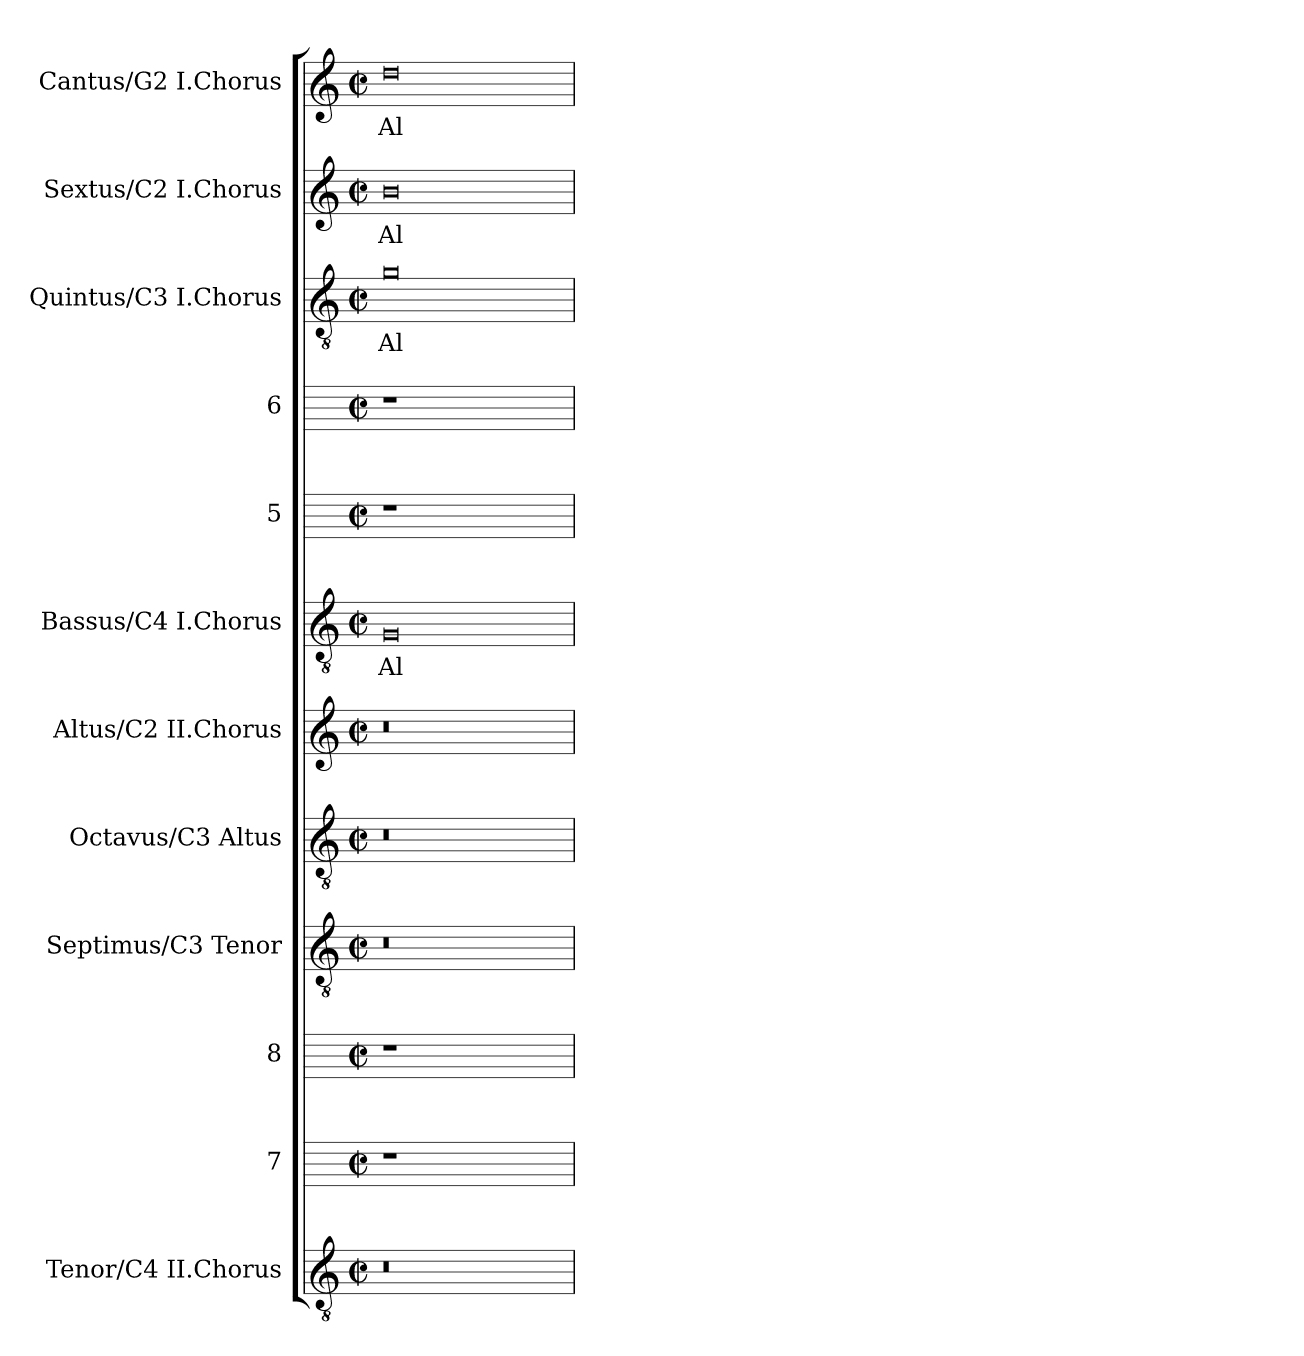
**kern	**kern	**kern	**kern	**kern	**kern	**kern	**text	**kern	**kern	**kern	**text	**kern	**text	**kern	**text
*part12	*part11	*part10	*part9	*part8	*part7	*part6	*part6	*part5	*part4	*part3	*part3	*part2	*part2	*part1	*part1
*staff12	*staff11	*staff10	*staff9	*staff8	*staff7	*staff6	*staff6	*staff5	*staff4	*staff3	*staff3	*staff2	*staff2	*staff1	*staff1
*I"Tenor/C4  II.Chorus	*I"7	*I"8	*I"Septimus/C3  Tenor	*I"Octavus/C3  Altus	*I"Altus/C2  II.Chorus	*I"Bassus/C4  I.Chorus	*	*I"5	*I"6	*I"Quintus/C3  I.Chorus	*	*I"Sextus/C2  I.Chorus	*	*I"Cantus/G2  I.Chorus	*
*I'T	*	*	*	*	*I'A	*I'B	*	*	*	*	*	*	*	*I'C	*
!!LO:PB:g=z
*stria5	*stria5	*stria5	*stria5	*stria5	*stria5	*stria5	*	*stria5	*stria5	*stria5	*	*stria5	*	*stria5	*
*clefGv2	*	*	*clefGv2	*clefGv2	*clefG2	*clefGv2	*	*	*	*clefGv2	*	*clefG2	*	*clefG2	*
*k[]	*k[]	*k[]	*k[]	*k[]	*k[]	*k[]	*	*k[]	*k[]	*k[]	*	*k[]	*	*k[]	*
*C:	*C:	*C:	*C:	*C:	*C:	*C:	*	*C:	*C:	*C:	*	*C:	*	*C:	*
*M2/2	*M2/2	*M2/2	*M2/2	*M2/2	*M2/2	*M2/2	*	*M2/2	*M2/2	*M2/2	*	*M2/2	*	*M2/2	*
*met(c|)	*met(c|)	*met(c|)	*met(c|)	*met(c|)	*met(c|)	*met(c|)	*	*met(c|)	*met(c|)	*met(c|)	*	*met(c|)	*	*met(c|)	*
=1	=1	=1	=1	=1	=1	=1	=1	=1	=1	=1	=1	=1	=1	=1	=1
!	!	!	!	!	!	!	!LO:LY:b:cj	!	!	!	!LO:LY:b:cj	!	!LO:LY:b:cj	!	!LO:LY:b:cj
0r	1r	1r	0r	0r	0r	0G	Al-	1r	1r	0g	Al-	0b	Al-	0dd	Al-
.	1ryy	1ryy	.	.	.	.	.	1ryy	1ryy	.	.	.	.	.	.
=	=	=	=	=	=	=	=	=	=	=	=	=	=	=	=
*-	*-	*-	*-	*-	*-	*-	*-	*-	*-	*-	*-	*-	*-	*-	*-
